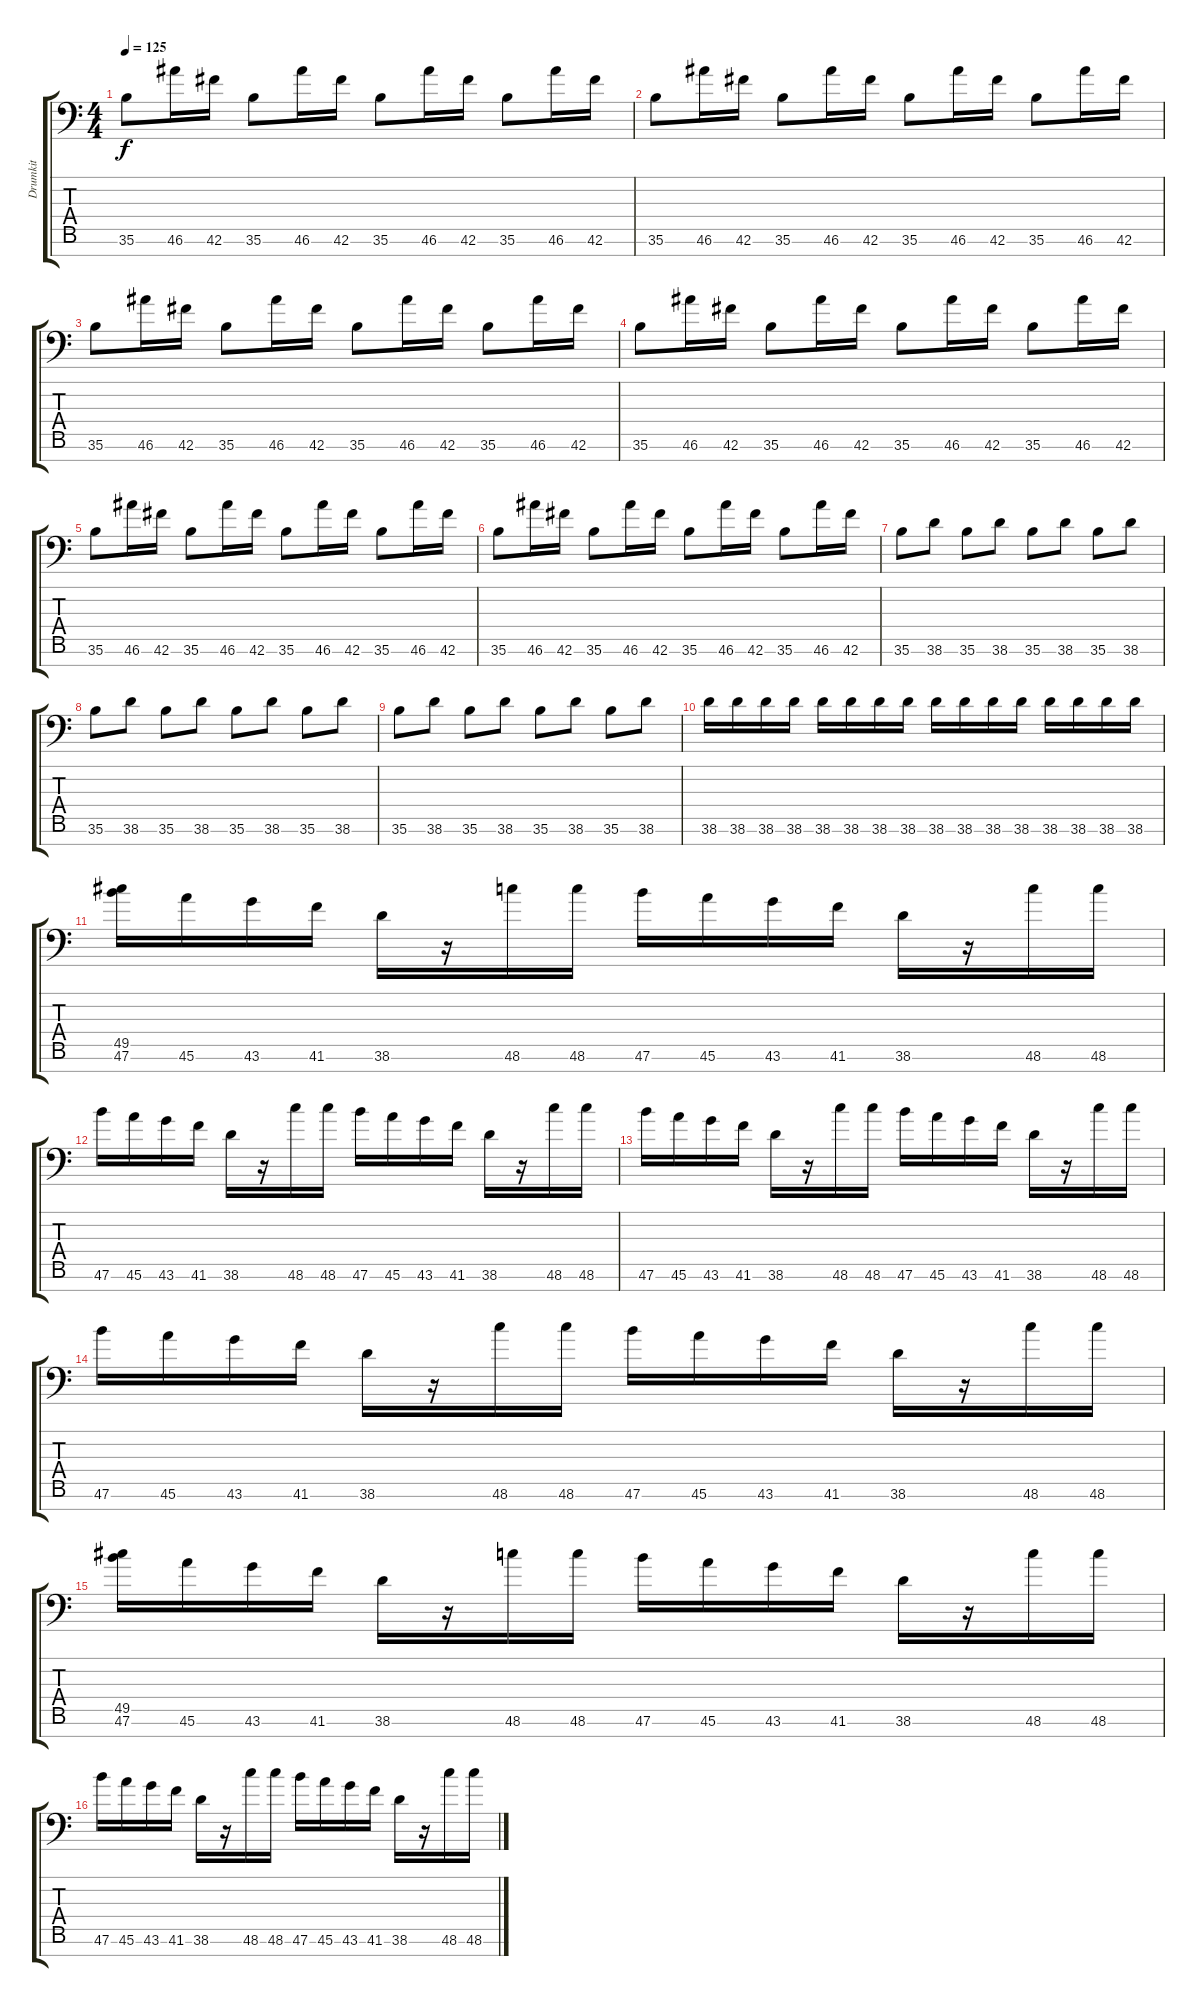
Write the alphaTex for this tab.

\track ("Drumkit" "Drumkit") {instrument acousticgrandpiano}
\staff {score tabs}
\tuning (C-1 C-1 C-1 C-1 C-1 C-1 C-1) {hide}
\ts (4 4)
\tempo 125
\clef f4
\ks c
35.6.8{dy f} 46.6.16 42.6.16 35.6.8 46.6.16 42.6.16 35.6.8 46.6.16 42.6.16 35.6.8 46.6.16 42.6.16 |
35.6.8 46.6.16 42.6.16 35.6.8 46.6.16 42.6.16 35.6.8 46.6.16 42.6.16 35.6.8 46.6.16 42.6.16 |
35.6.8 46.6.16 42.6.16 35.6.8 46.6.16 42.6.16 35.6.8 46.6.16 42.6.16 35.6.8 46.6.16 42.6.16 |
35.6.8 46.6.16 42.6.16 35.6.8 46.6.16 42.6.16 35.6.8 46.6.16 42.6.16 35.6.8 46.6.16 42.6.16 |
35.6.8 46.6.16 42.6.16 35.6.8 46.6.16 42.6.16 35.6.8 46.6.16 42.6.16 35.6.8 46.6.16 42.6.16 |
35.6.8 46.6.16 42.6.16 35.6.8 46.6.16 42.6.16 35.6.8 46.6.16 42.6.16 35.6.8 46.6.16 42.6.16 |
35.6.8 38.6.8 35.6.8 38.6.8 35.6.8 38.6.8 35.6.8 38.6.8 |
35.6.8 38.6.8 35.6.8 38.6.8 35.6.8 38.6.8 35.6.8 38.6.8 |
35.6.8 38.6.8 35.6.8 38.6.8 35.6.8 38.6.8 35.6.8 38.6.8 |
38.6.16 38.6.16 38.6.16 38.6.16 38.6.16 38.6.16 38.6.16 38.6.16 38.6.16 38.6.16 38.6.16 38.6.16 38.6.16 38.6.16 38.6.16 38.6.16 |
(49.5 47.6).16 45.6.16 43.6.16 41.6.16 38.6.16 r.16 48.6.16 48.6.16 47.6.16 45.6.16 43.6.16 41.6.16 38.6.16 r.16 48.6.16 48.6.16 |
47.6.16 45.6.16 43.6.16 41.6.16 38.6.16 r.16 48.6.16 48.6.16 47.6.16 45.6.16 43.6.16 41.6.16 38.6.16 r.16 48.6.16 48.6.16 |
47.6.16 45.6.16 43.6.16 41.6.16 38.6.16 r.16 48.6.16 48.6.16 47.6.16 45.6.16 43.6.16 41.6.16 38.6.16 r.16 48.6.16 48.6.16 |
47.6.16 45.6.16 43.6.16 41.6.16 38.6.16 r.16 48.6.16 48.6.16 47.6.16 45.6.16 43.6.16 41.6.16 38.6.16 r.16 48.6.16 48.6.16 |
(49.5 47.6).16 45.6.16 43.6.16 41.6.16 38.6.16 r.16 48.6.16 48.6.16 47.6.16 45.6.16 43.6.16 41.6.16 38.6.16 r.16 48.6.16 48.6.16 |
47.6.16 45.6.16 43.6.16 41.6.16 38.6.16 r.16 48.6.16 48.6.16 47.6.16 45.6.16 43.6.16 41.6.16 38.6.16 r.16 48.6.16 48.6.16
